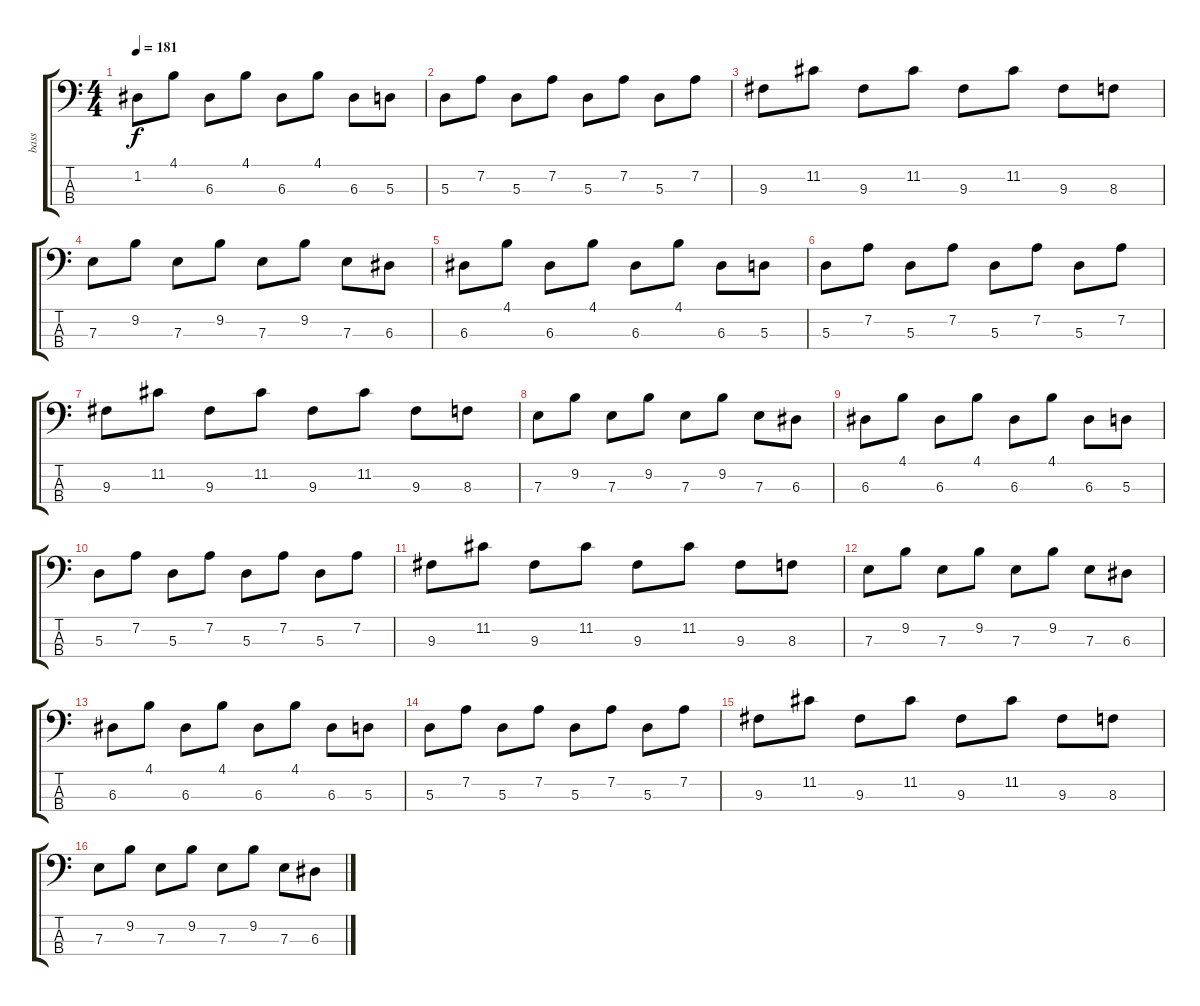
\track ("bass" "bass") {instrument electricbasspick}
\staff {score tabs}
\tuning (G2 D2 A1 E1) {hide}
\ts (4 4)
\tempo 181
\clef f4
\ks c
1.2.8{dy f} 4.1.8 6.3.8 4.1.8 6.3.8 4.1.8 6.3.8 5.3.8 |
5.3.8 7.2.8 5.3.8 7.2.8 5.3.8 7.2.8 5.3.8 7.2.8 |
9.3.8 11.2.8 9.3.8 11.2.8 9.3.8 11.2.8 9.3.8 8.3.8 |
7.3.8 9.2.8 7.3.8 9.2.8 7.3.8 9.2.8 7.3.8 6.3.8 |
6.3.8 4.1.8 6.3.8 4.1.8 6.3.8 4.1.8 6.3.8 5.3.8 |
5.3.8 7.2.8 5.3.8 7.2.8 5.3.8 7.2.8 5.3.8 7.2.8 |
9.3.8 11.2.8 9.3.8 11.2.8 9.3.8 11.2.8 9.3.8 8.3.8 |
7.3.8 9.2.8 7.3.8 9.2.8 7.3.8 9.2.8 7.3.8 6.3.8 |
6.3.8 4.1.8 6.3.8 4.1.8 6.3.8 4.1.8 6.3.8 5.3.8 |
5.3.8 7.2.8 5.3.8 7.2.8 5.3.8 7.2.8 5.3.8 7.2.8 |
9.3.8 11.2.8 9.3.8 11.2.8 9.3.8 11.2.8 9.3.8 8.3.8 |
7.3.8 9.2.8 7.3.8 9.2.8 7.3.8 9.2.8 7.3.8 6.3.8 |
6.3.8 4.1.8 6.3.8 4.1.8 6.3.8 4.1.8 6.3.8 5.3.8 |
5.3.8 7.2.8 5.3.8 7.2.8 5.3.8 7.2.8 5.3.8 7.2.8 |
9.3.8 11.2.8 9.3.8 11.2.8 9.3.8 11.2.8 9.3.8 8.3.8 |
7.3.8 9.2.8 7.3.8 9.2.8 7.3.8 9.2.8 7.3.8 6.3.8
